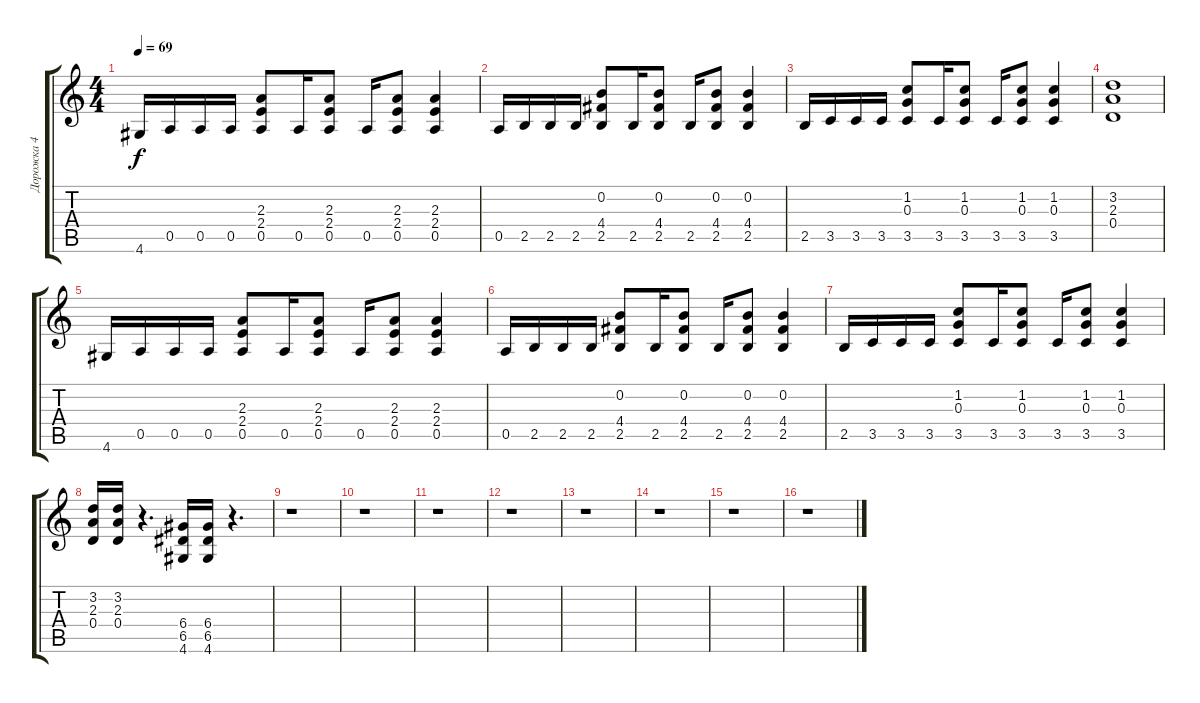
\track ("Дорожка 4" "Дорожка 4") {instrument distortionguitar}
\staff {score tabs}
\tuning (E4 B3 G3 D3 A2 E2) {hide}
\ts (4 4)
\tempo 69
\clef g2
\ks c
4.6.16{dy f} 0.5.16 0.5.16 0.5.16 (2.3 2.4 0.5).8 0.5.16 (2.3 2.4 0.5).8 0.5.16 (2.3 2.4 0.5).8 (2.3 2.4 0.5).4 |
0.5.16 2.5.16 2.5.16 2.5.16 (0.2 4.4 2.5).8 2.5.16 (0.2 4.4 2.5).8 2.5.16 (0.2 4.4 2.5).8 (0.2 4.4 2.5).4 |
2.5.16 3.5.16 3.5.16 3.5.16 (1.2 0.3 3.5).8 3.5.16 (1.2 0.3 3.5).8 3.5.16 (1.2 0.3 3.5).8 (1.2 0.3 3.5).4 |
(3.2 2.3 0.4).1 |
4.6.16 0.5.16 0.5.16 0.5.16 (2.3 2.4 0.5).8 0.5.16 (2.3 2.4 0.5).8 0.5.16 (2.3 2.4 0.5).8 (2.3 2.4 0.5).4 |
0.5.16 2.5.16 2.5.16 2.5.16 (0.2 4.4 2.5).8 2.5.16 (0.2 4.4 2.5).8 2.5.16 (0.2 4.4 2.5).8 (0.2 4.4 2.5).4 |
2.5.16 3.5.16 3.5.16 3.5.16 (1.2 0.3 3.5).8 3.5.16 (1.2 0.3 3.5).8 3.5.16 (1.2 0.3 3.5).8 (1.2 0.3 3.5).4 |
(3.2 2.3 0.4).16 (3.2 2.3 0.4).16 r.4{d} (6.4 6.5 4.6).16 (6.4 6.5 4.6).16 r.4{d} |
r.1 |
r.1 |
r.1 |
r.1 |
r.1 |
r.1 |
r.1 |
r.1
